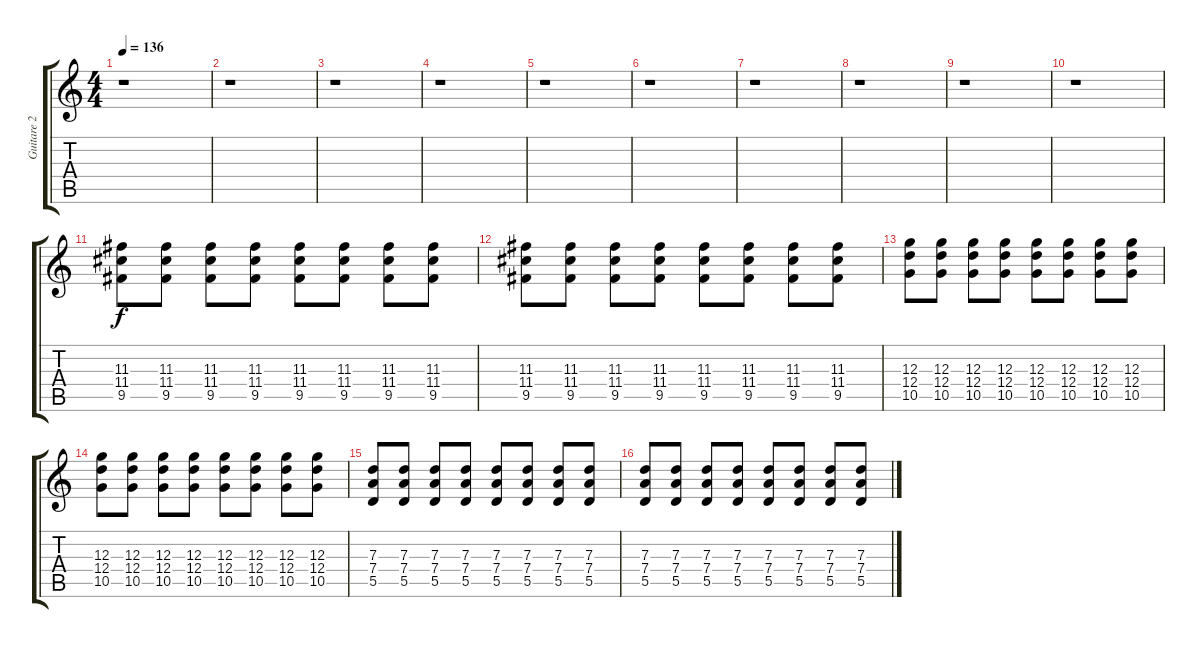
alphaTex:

\track ("Guitare 2" "Guitare 2") {instrument overdrivenguitar}
\staff {score tabs}
\tuning (E4 B3 G3 D3 A2 E2) {hide}
\ts (4 4)
\tempo 136
\clef g2
\ks c
r.1{dy f} |
r.1 |
r.1 |
r.1 |
r.1 |
r.1 |
r.1 |
r.1 |
r.1 |
r.1 |
(11.3 11.4 9.5).8 (11.3 11.4 9.5).8 (11.3 11.4 9.5).8 (11.3 11.4 9.5).8 (11.3 11.4 9.5).8 (11.3 11.4 9.5).8 (11.3 11.4 9.5).8 (11.3 11.4 9.5).8 |
(11.3 11.4 9.5).8 (11.3 11.4 9.5).8 (11.3 11.4 9.5).8 (11.3 11.4 9.5).8 (11.3 11.4 9.5).8 (11.3 11.4 9.5).8 (11.3 11.4 9.5).8 (11.3 11.4 9.5).8 |
(12.3 12.4 10.5).8 (12.3 12.4 10.5).8 (12.3 12.4 10.5).8 (12.3 12.4 10.5).8 (12.3 12.4 10.5).8 (12.3 12.4 10.5).8 (12.3 12.4 10.5).8 (12.3 12.4 10.5).8 |
(12.3 12.4 10.5).8 (12.3 12.4 10.5).8 (12.3 12.4 10.5).8 (12.3 12.4 10.5).8 (12.3 12.4 10.5).8 (12.3 12.4 10.5).8 (12.3 12.4 10.5).8 (12.3 12.4 10.5).8 |
(7.3 7.4 5.5).8 (7.3 7.4 5.5).8 (7.3 7.4 5.5).8 (7.3 7.4 5.5).8 (7.3 7.4 5.5).8 (7.3 7.4 5.5).8 (7.3 7.4 5.5).8 (7.3 7.4 5.5).8 |
(7.3 7.4 5.5).8 (7.3 7.4 5.5).8 (7.3 7.4 5.5).8 (7.3 7.4 5.5).8 (7.3 7.4 5.5).8 (7.3 7.4 5.5).8 (7.3 7.4 5.5).8 (7.3 7.4 5.5).8
